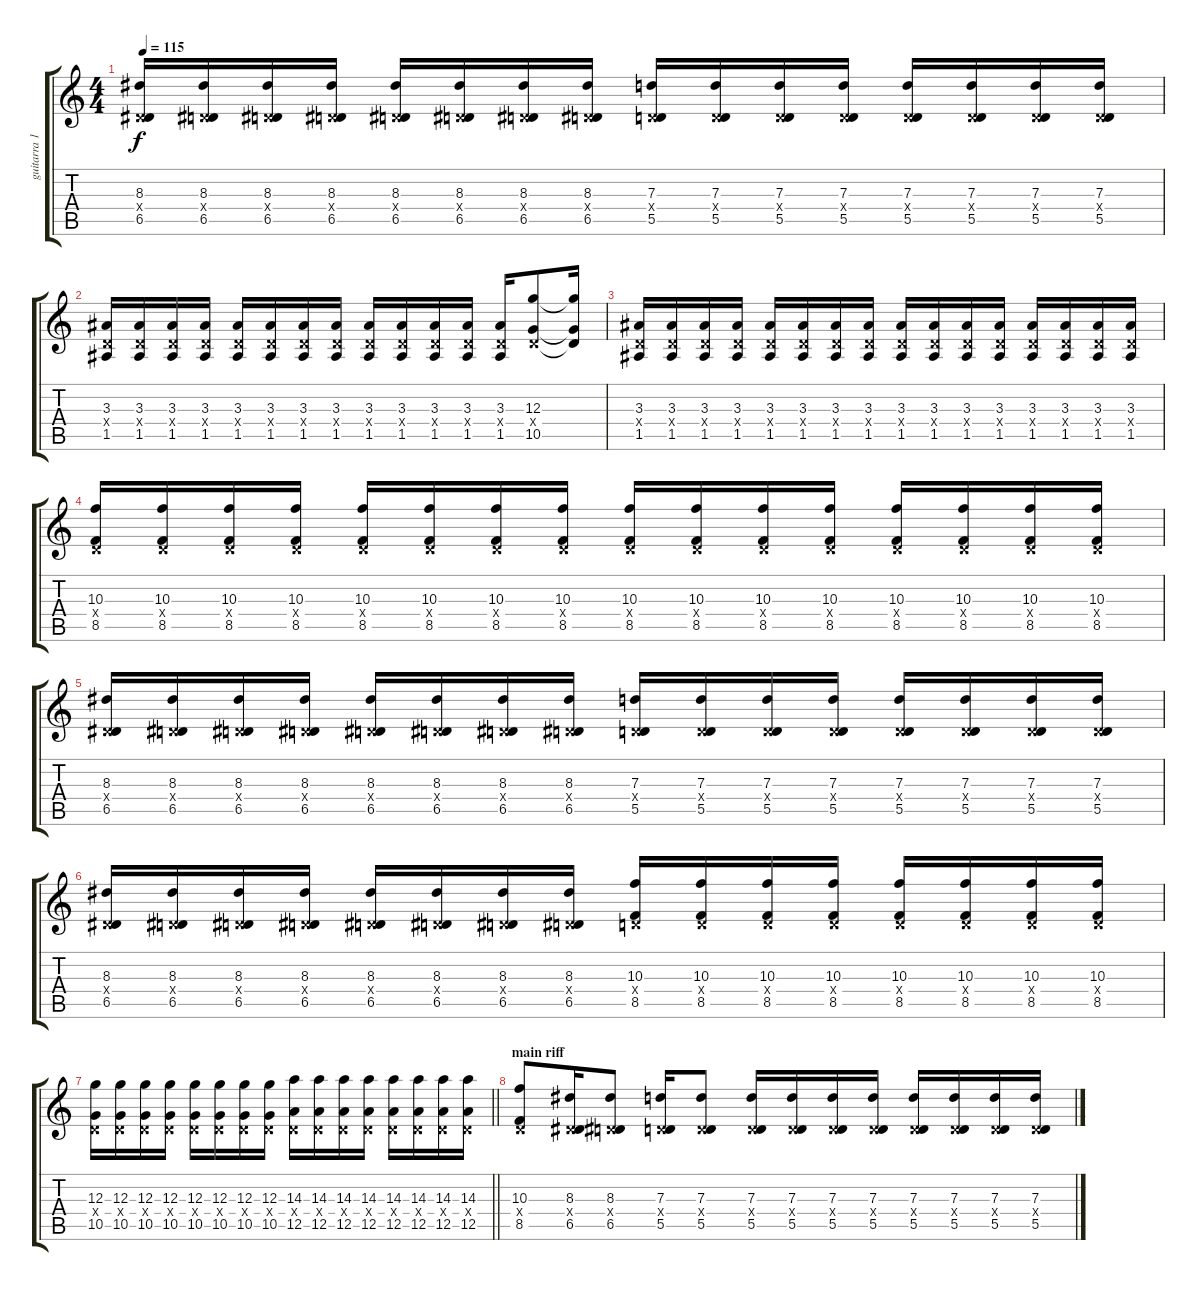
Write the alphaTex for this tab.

\track ("guitarra 1" "guitarra 1") {instrument distortionguitar}
\staff {score tabs}
\tuning (E4 B3 G3 D3 A2 E2) {hide}
\ts (4 4)
\tempo 115
\clef g2
\ks c
(8.3 0.4{x} 6.5).16{dy f} (8.3 0.4{x} 6.5).16 (8.3 0.4{x} 6.5).16 (8.3 0.4{x} 6.5).16 (8.3 0.4{x} 6.5).16 (8.3 0.4{x} 6.5).16 (8.3 0.4{x} 6.5).16 (8.3 0.4{x} 6.5).16 (7.3 0.4{x} 5.5).16 (7.3 0.4{x} 5.5).16 (7.3 0.4{x} 5.5).16 (7.3 0.4{x} 5.5).16 (7.3 0.4{x} 5.5).16 (7.3 0.4{x} 5.5).16 (7.3 0.4{x} 5.5).16 (7.3 0.4{x} 5.5).16 |
(3.3 0.4{x} 1.5).16 (3.3 0.4{x} 1.5).16 (3.3 0.4{x} 1.5).16 (3.3 0.4{x} 1.5).16 (3.3 0.4{x} 1.5).16 (3.3 0.4{x} 1.5).16 (3.3 0.4{x} 1.5).16 (3.3 0.4{x} 1.5).16 (3.3 0.4{x} 1.5).16 (3.3 0.4{x} 1.5).16 (3.3 0.4{x} 1.5).16 (3.3 0.4{x} 1.5).16 (3.3 0.4{x} 1.5).16 (12.3 0.4{x} 10.5).8 (12.3{t} 0.4{t} 10.5{t}).16 |
(3.3 0.4{x} 1.5).16 (3.3 0.4{x} 1.5).16 (3.3 0.4{x} 1.5).16 (3.3 0.4{x} 1.5).16 (3.3 0.4{x} 1.5).16 (3.3 0.4{x} 1.5).16 (3.3 0.4{x} 1.5).16 (3.3 0.4{x} 1.5).16 (3.3 0.4{x} 1.5).16 (3.3 0.4{x} 1.5).16 (3.3 0.4{x} 1.5).16 (3.3 0.4{x} 1.5).16 (3.3 0.4{x} 1.5).16 (3.3 0.4{x} 1.5).16 (3.3 0.4{x} 1.5).16 (3.3 0.4{x} 1.5).16 |
(10.3 0.4{x} 8.5).16 (10.3 0.4{x} 8.5).16 (10.3 0.4{x} 8.5).16 (10.3 0.4{x} 8.5).16 (10.3 0.4{x} 8.5).16 (10.3 0.4{x} 8.5).16 (10.3 0.4{x} 8.5).16 (10.3 0.4{x} 8.5).16 (10.3 0.4{x} 8.5).16 (10.3 0.4{x} 8.5).16 (10.3 0.4{x} 8.5).16 (10.3 0.4{x} 8.5).16 (10.3 0.4{x} 8.5).16 (10.3 0.4{x} 8.5).16 (10.3 0.4{x} 8.5).16 (10.3 0.4{x} 8.5).16 |
(8.3 0.4{x} 6.5).16 (8.3 0.4{x} 6.5).16 (8.3 0.4{x} 6.5).16 (8.3 0.4{x} 6.5).16 (8.3 0.4{x} 6.5).16 (8.3 0.4{x} 6.5).16 (8.3 0.4{x} 6.5).16 (8.3 0.4{x} 6.5).16 (7.3 0.4{x} 5.5).16 (7.3 0.4{x} 5.5).16 (7.3 0.4{x} 5.5).16 (7.3 0.4{x} 5.5).16 (7.3 0.4{x} 5.5).16 (7.3 0.4{x} 5.5).16 (7.3 0.4{x} 5.5).16 (7.3 0.4{x} 5.5).16 |
(8.3 0.4{x} 6.5).16 (8.3 0.4{x} 6.5).16 (8.3 0.4{x} 6.5).16 (8.3 0.4{x} 6.5).16 (8.3 0.4{x} 6.5).16 (8.3 0.4{x} 6.5).16 (8.3 0.4{x} 6.5).16 (8.3 0.4{x} 6.5).16 (10.3 0.4{x} 8.5).16 (10.3 0.4{x} 8.5).16 (10.3 0.4{x} 8.5).16 (10.3 0.4{x} 8.5).16 (10.3 0.4{x} 8.5).16 (10.3 0.4{x} 8.5).16 (10.3 0.4{x} 8.5).16 (10.3 0.4{x} 8.5).16 |
\barLineRight lightlight
(12.3 0.4{x} 10.5).16 (12.3 0.4{x} 10.5).16 (12.3 0.4{x} 10.5).16 (12.3 0.4{x} 10.5).16 (12.3 0.4{x} 10.5).16 (12.3 0.4{x} 10.5).16 (12.3 0.4{x} 10.5).16 (12.3 0.4{x} 10.5).16 (14.3 0.4{x} 12.5).16 (14.3 0.4{x} 12.5).16 (14.3 0.4{x} 12.5).16 (14.3 0.4{x} 12.5).16 (14.3 0.4{x} 12.5).16 (14.3 0.4{x} 12.5).16 (14.3 0.4{x} 12.5).16 (14.3 0.4{x} 12.5).16 |
\section ("" "main riff")
(10.3 0.4{x} 8.5).8 (8.3 0.4{x} 6.5).16 (8.3 0.4{x} 6.5).8 (7.3 0.4{x} 5.5).16 (7.3 0.4{x} 5.5).8 (7.3 0.4{x} 5.5).16 (7.3 0.4{x} 5.5).16 (7.3 0.4{x} 5.5).16 (7.3 0.4{x} 5.5).16 (7.3 0.4{x} 5.5).16 (7.3 0.4{x} 5.5).16 (7.3 0.4{x} 5.5).16 (7.3 0.4{x} 5.5).16
